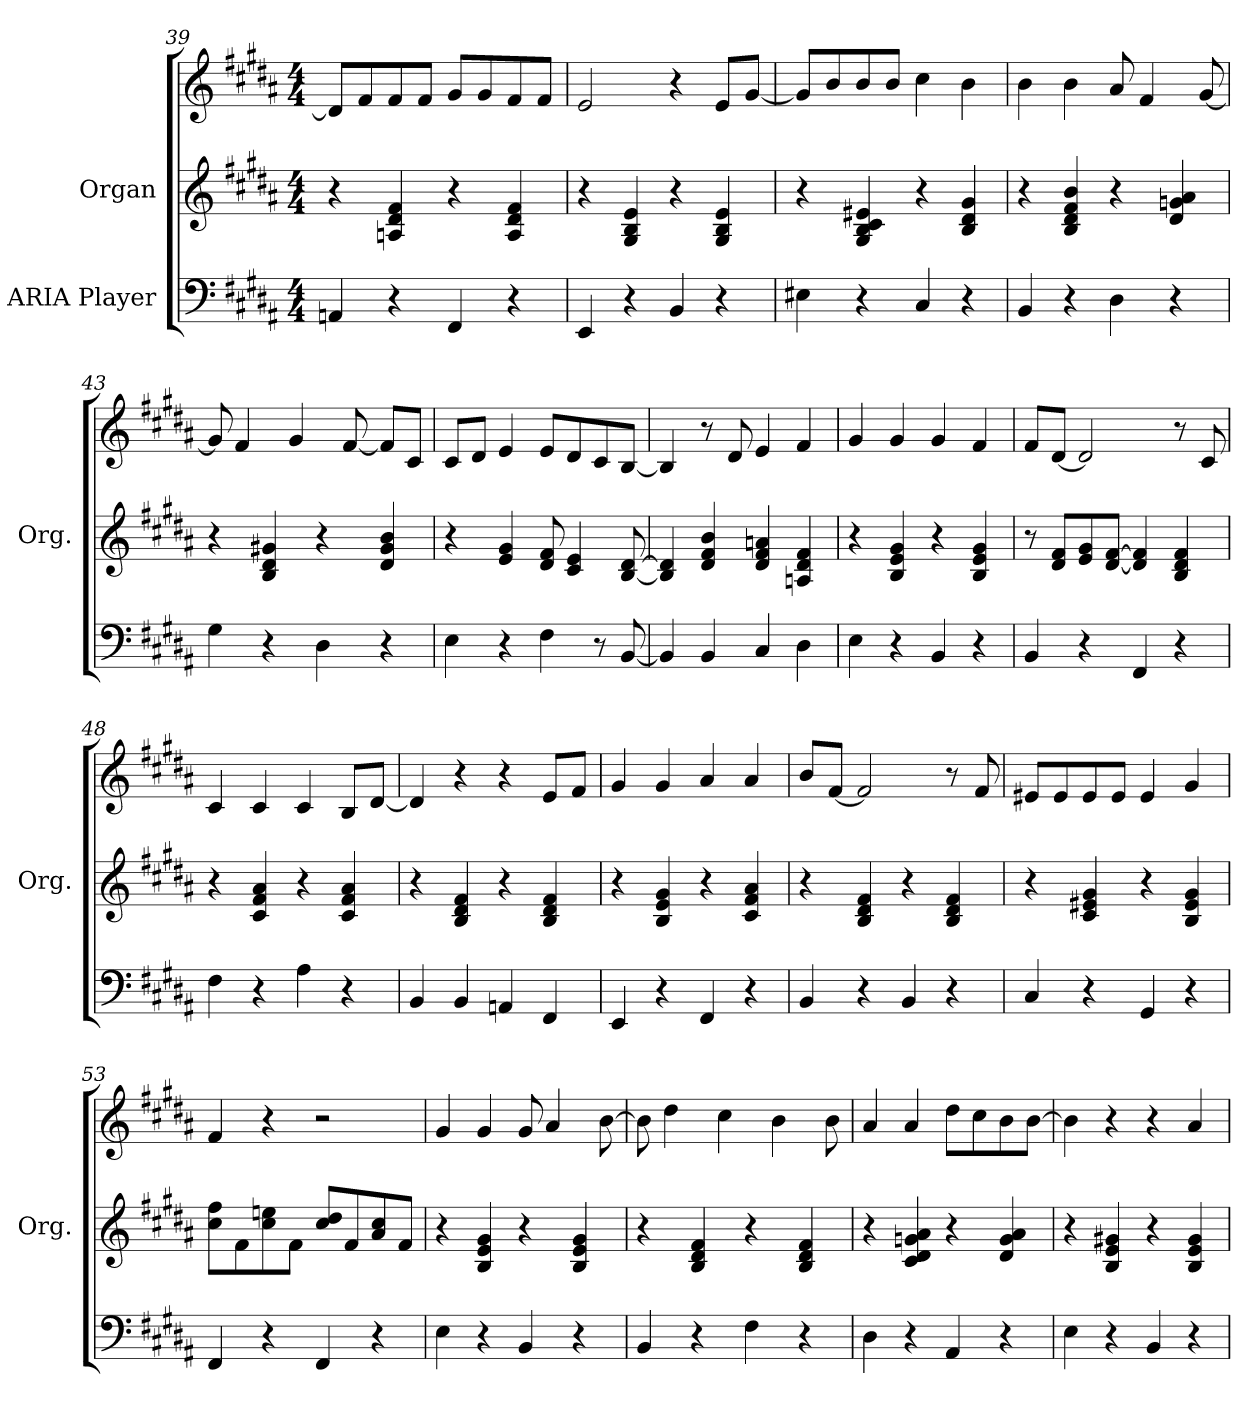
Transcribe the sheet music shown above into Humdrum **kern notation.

**kern	**kern	**kern
*part2	*part1	*part1
*staff3	*staff2	*staff1
*I"ARIA Player	*I"Organ	*
*	*I'Org.	*
*clefF4	*clefG2	*clefG2
*k[f#c#g#d#a#]	*k[f#c#g#d#a#]	*k[f#c#g#d#a#]
*B:	*B:	*B:
*M4/4	*M4/4	*M4/4
=39	=39	=39
4AAn/	4r	8d#/L]
.	.	8f#/
4r	4An/ 4d#/ 4f#/	8f#/
.	.	8f#/J
4FF#/	4r	8g#/L
.	.	8g#/
4r	4A/ 4d#/ 4f#/	8f#/
.	.	8f#/J
=40	=40	=40
4EE/	4r	2e/
4r	4G#/ 4B/ 4e/	.
4BB/	4r	4r
4r	4G#/ 4B/ 4e/	8e/L
.	.	[8g#/J
=41	=41	=41
4E#X\	4r	8g#/L]
.	.	8b/
4r	4G#/ 4B/ 4c#/ 4e#X/	8b/
.	.	8b/J
4C#/	4r	4cc#\
4r	4B/ 4d#/ 4g#/	4b\
=42	=42	=42
4BB/	4r	4b\
4r	4B/ 4d#/ 4f#/ 4b/	4b\
4D#\	4r	8a#/
.	.	4f#/
4r	4d#/ 4gn/ 4a#/	.
.	.	[8g#/
=43	=43	=43
4G#\	4r	8g#/]
.	.	4f#/
4r	4B/ 4d#/ 4g#X/	.
.	.	4g#/
4D#\	4r	.
.	.	[8f#/
4r	4d#/ 4g#/ 4b/	8f#/L]
.	.	8c#/J
=44	=44	=44
4E\	4r	8c#/L
.	.	8d#/J
4r	4e/ 4g#/	4e/
4F#\	8d#/ 8f#/	8e/L
.	4c#/ 4e/	8d#/
8r	.	8c#/
[8BB/	[8B/ [8d#/	[8B/J
=45	=45	=45
4BB/]	4B/] 4d#/]	4B/]
4BB/	4d#/ 4f#/ 4b/	8r
.	.	8d#/
4C#/	4d#/ 4f#/ 4an/	4e/
4D#\	4An/ 4d#/ 4f#/	4f#/
=46	=46	=46
4E\	4r	4g#/
4r	4B/ 4e/ 4g#/	4g#/
4BB/	4r	4g#/
4r	4B/ 4e/ 4g#/	4f#/
=47	=47	=47
4BB/	8r	8f#/L
.	8d#/ 8f#/L	[8d#/J
4r	8e/ 8g#/	2d#/]
.	[8d#/ [8f#/J	.
4FF#/	4d#/] 4f#/]	.
4r	4B/ 4d#/ 4f#/	8r
.	.	8c#/
=48	=48	=48
4F#\	4r	4c#/
4r	4c#/ 4f#/ 4a#/	4c#/
4A#\	4r	4c#/
4r	4c#/ 4f#/ 4a#/	8B/L
.	.	[8d#/J
=49	=49	=49
4BB/	4r	4d#/]
4BB/	4B/ 4d#/ 4f#/	4r
4AAn/	4r	4r
4FF#/	4B/ 4d#/ 4f#/	8e/L
.	.	8f#/J
=50	=50	=50
4EE/	4r	4g#/
4r	4B/ 4e/ 4g#/	4g#/
4FF#/	4r	4a#/
4r	4c#/ 4f#/ 4a#/	4a#/
=51	=51	=51
4BB/	4r	8b/L
.	.	[8f#/J
4r	4B/ 4d#/ 4f#/	2f#/]
4BB/	4r	.
4r	4B/ 4d#/ 4f#/	8r
.	.	8f#/
=52	=52	=52
4C#/	4r	8e#X/L
.	.	8e#/
4r	4c#/ 4e#X/ 4g#/	8e#/
.	.	8e#/J
4GG#/	4r	4e#/
4r	4B/ 4e#/ 4g#/	4g#/
=53	=53	=53
4FF#/	8cc#\ 8ff#\L	4f#/
.	8f#\	.
4r	8cc#\ 8een\	4r
.	8f#\J	.
4FF#/	8cc#/ 8dd#/L	2r
.	8f#/	.
4r	8a#/ 8cc#/	.
.	8f#/J	.
=54	=54	=54
4E\	4r	4g#/
4r	4B/ 4e/ 4g#/	4g#/
4BB/	4r	8g#/
.	.	4a#/
4r	4B/ 4e/ 4g#/	.
.	.	[8b\
=55	=55	=55
4BB/	4r	8b\]
.	.	4dd#\
4r	4B/ 4d#/ 4f#/	.
.	.	4cc#\
4F#\	4r	.
.	.	4b\
4r	4B/ 4d#/ 4f#/	.
.	.	8b\
=56	=56	=56
4D#\	4r	4a#/
4r	4c#/ 4d#/ 4gn/ 4a#/	4a#/
4AA#/	4r	8dd#\L
.	.	8cc#\
4r	4d#/ 4g/ 4a#/	8b\
.	.	[8b\J
=57	=57	=57
4E\	4r	4b\]
4r	4B/ 4e/ 4g#X/	4r
4BB/	4r	4r
4r	4B/ 4e/ 4g#/	4a#/
=	=	=
*-	*-	*-
